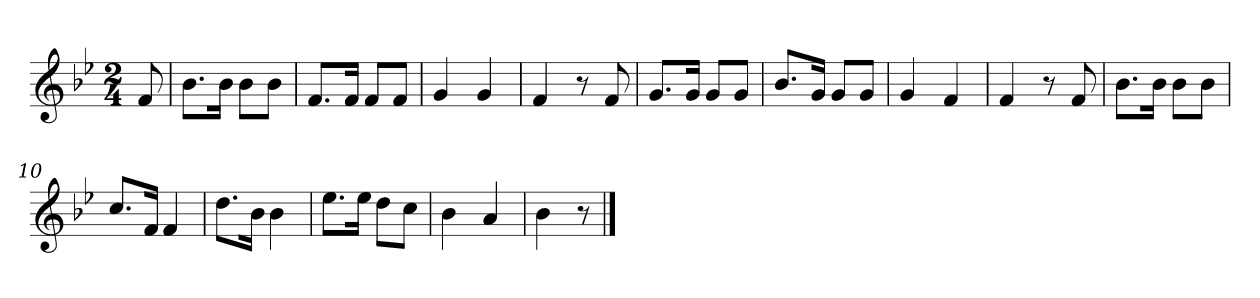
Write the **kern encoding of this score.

**kern
*part1
*staff1
*k[b-e-]
*M2/4
*MM120
=
8f
=1
8.b-L
16b-Jk
8b-L
8b-J
=2
8.fL
16fJk
8fL
8fJ
=3
4g
4g
=4
4f
8r
8f
=5
8.gL
16gJk
8gL
8gJ
=6
8.b-L
16gJk
8gL
8gJ
=7
4g
4f
=8
4f
8r
8f
=9
8.b-L
16b-Jk
8b-L
8b-J
=10
8.ccL
16fJk
4f
=11
8.ddL
16b-Jk
4b-
=12
8.ee-L
16ee-Jk
8ddL
8ccJ
=13
4b-
4a
=14
4b-
8r
==
*-
